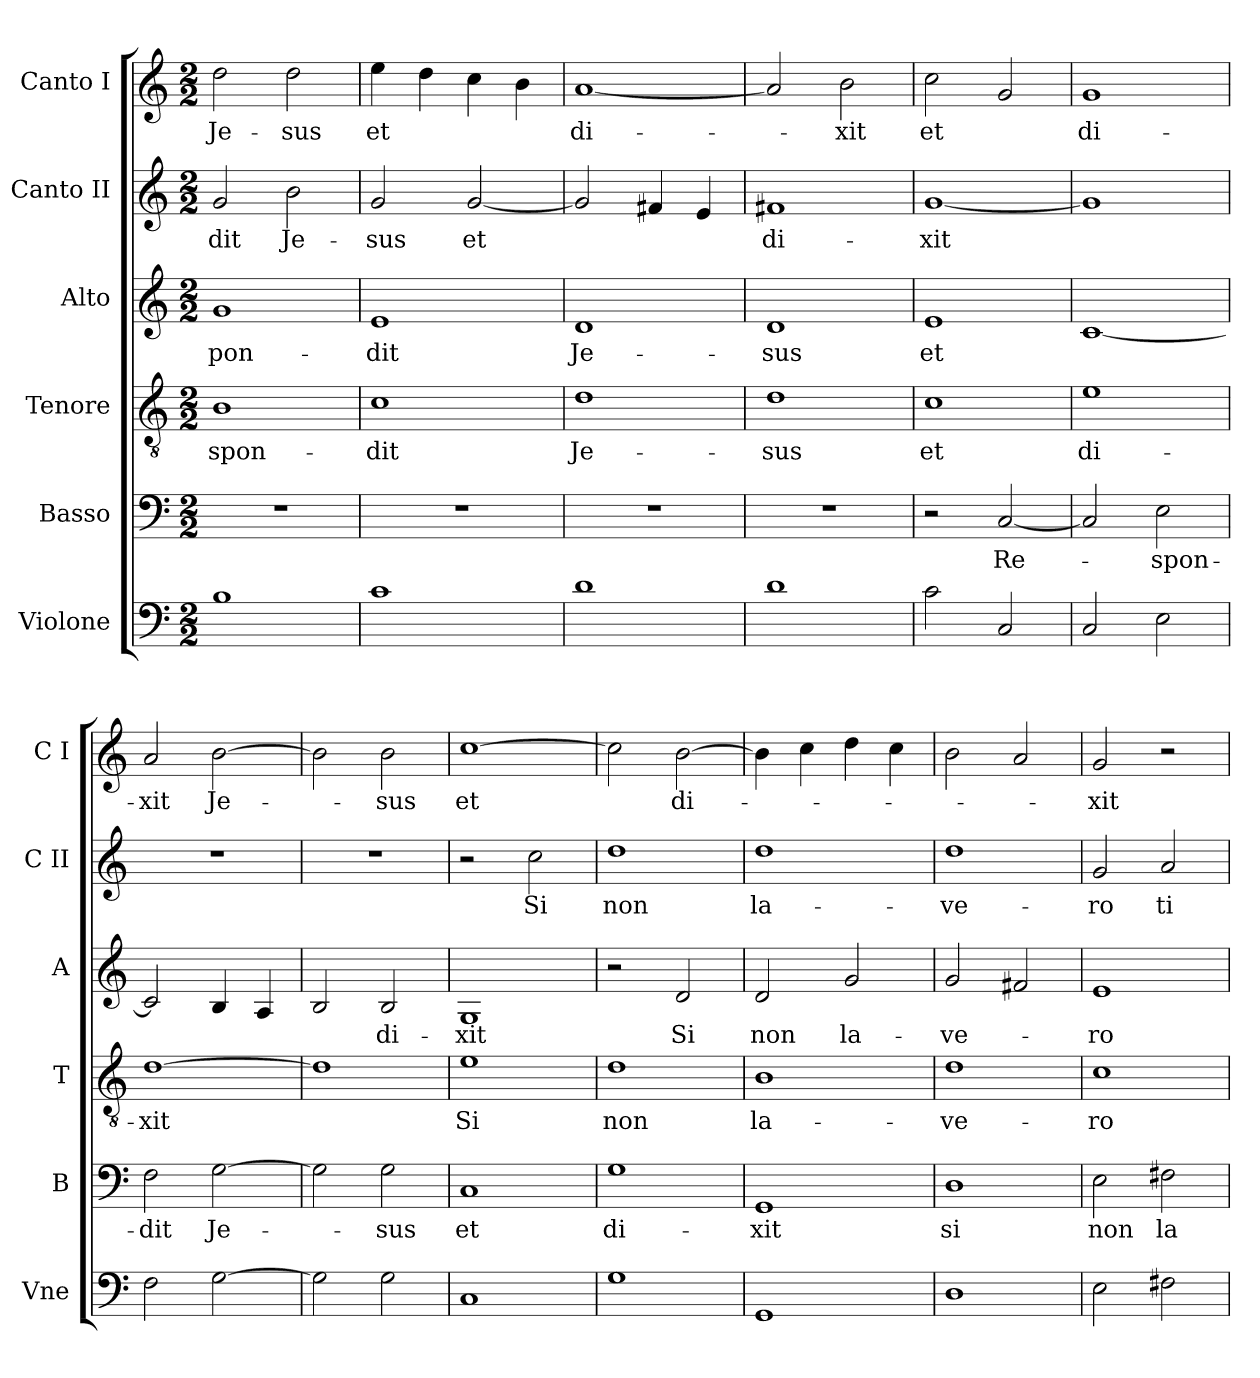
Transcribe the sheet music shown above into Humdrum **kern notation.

**kern	**kern	**text	**kern	**text	**kern	**text	**kern	**text	**kern	**text
*part6	*part5	*part5	*part4	*part4	*part3	*part3	*part2	*part2	*part1	*part1
*staff6	*staff5	*staff5	*staff4	*staff4	*staff3	*staff3	*staff2	*staff2	*staff1	*staff1
*I"Violone	*I"Basso	*	*I"Tenore	*	*I"Alto	*	*I"Canto II	*	*I"Canto I	*
*I'Vne	*I'B	*	*I'T	*	*I'A	*	*I'C II	*	*I'C I	*
*clefF4	*clefF4	*	*clefGv2	*	*clefG2	*	*clefG2	*	*clefG2	*
*k[]	*k[]	*	*k[]	*	*k[]	*	*k[]	*	*k[]	*
*M2/2	*M2/2	*	*M2/2	*	*M2/2	*	*M2/2	*	*M2/2	*
=	=	=	=	=	=	=	=	=	=	=
1B	1r	.	1B	-spon-	1g	-pon-	2g	dit	2dd	Je-
.	.	.	.	.	.	.	2b	Je-	2dd	-sus
=	=	=	=	=	=	=	=	=	=	=
1c	1r	.	1c	-dit	1e	-dit	2g	-sus	4ee	et
.	.	.	.	.	.	.	.	.	4dd	.
.	.	.	.	.	.	.	[2g	et	4cc	.
.	.	.	.	.	.	.	.	.	4b	.
=	=	=	=	=	=	=	=	=	=	=
1d	1r	.	1d	Je-	1d	Je-	2g]	.	[1a	di-
.	.	.	.	.	.	.	4f#X	.	.	.
.	.	.	.	.	.	.	4e	.	.	.
=	=	=	=	=	=	=	=	=	=	=
1d	1r	.	1d	-sus	1d	-sus	1f#X	di-	2a]	.
.	.	.	.	.	.	.	.	.	2b	-xit
=	=	=	=	=	=	=	=	=	=	=
2c	2r	.	1c	et	1e	et	[1g	-xit	2cc	et
2C	[2C	Re-	.	.	.	.	.	.	2g	.
=	=	=	=	=	=	=	=	=	=	=
2C	2C]	.	1e	di-	[1c	.	1g]	.	1g	di-
2E	2E	-spon-	.	.	.	.	.	.	.	.
=	=	=	=	=	=	=	=	=	=	=
2F	2F	-dit	[1d	-xit	2c]	.	1r	.	2a	-xit
[2G	[2G	Je-	.	.	4B	.	.	.	[2b	Je-
.	.	.	.	.	4A	.	.	.	.	.
=	=	=	=	=	=	=	=	=	=	=
2G]	2G]	.	1d]	.	2B	.	1r	.	2b]	.
2G	2G	-sus	.	.	2B	di-	.	.	2b	-sus
=	=	=	=	=	=	=	=	=	=	=
1C	1C	et	1e	Si	1G	-xit	2r	.	[1cc	et
.	.	.	.	.	.	.	2cc	Si	.	.
=	=	=	=	=	=	=	=	=	=	=
1G	1G	di-	1d	non	2r	.	1dd	non	2cc]	.
.	.	.	.	.	2d	Si	.	.	[2b	di-
=	=	=	=	=	=	=	=	=	=	=
1GG	1GG	-xit	1B	la-	2d	non	1dd	la-	4b]	.
.	.	.	.	.	.	.	.	.	4cc	.
.	.	.	.	.	2g	la-	.	.	4dd	.
.	.	.	.	.	.	.	.	.	4cc	.
=	=	=	=	=	=	=	=	=	=	=
1D	1D	si	1d	-ve-	2g	-ve-	1dd	-ve-	2b	.
.	.	.	.	.	2f#X	.	.	.	2a	.
=	=	=	=	=	=	=	=	=	=	=
2E	2E	non	1c	-ro	1e	-ro	2g	-ro	2g	-xit
2F#X	2F#X	la-	.	.	.	.	2a	ti-	2r	.
=	=	=	=	=	=	=	=	=	=	=
*-	*-	*-	*-	*-	*-	*-	*-	*-	*-	*-
